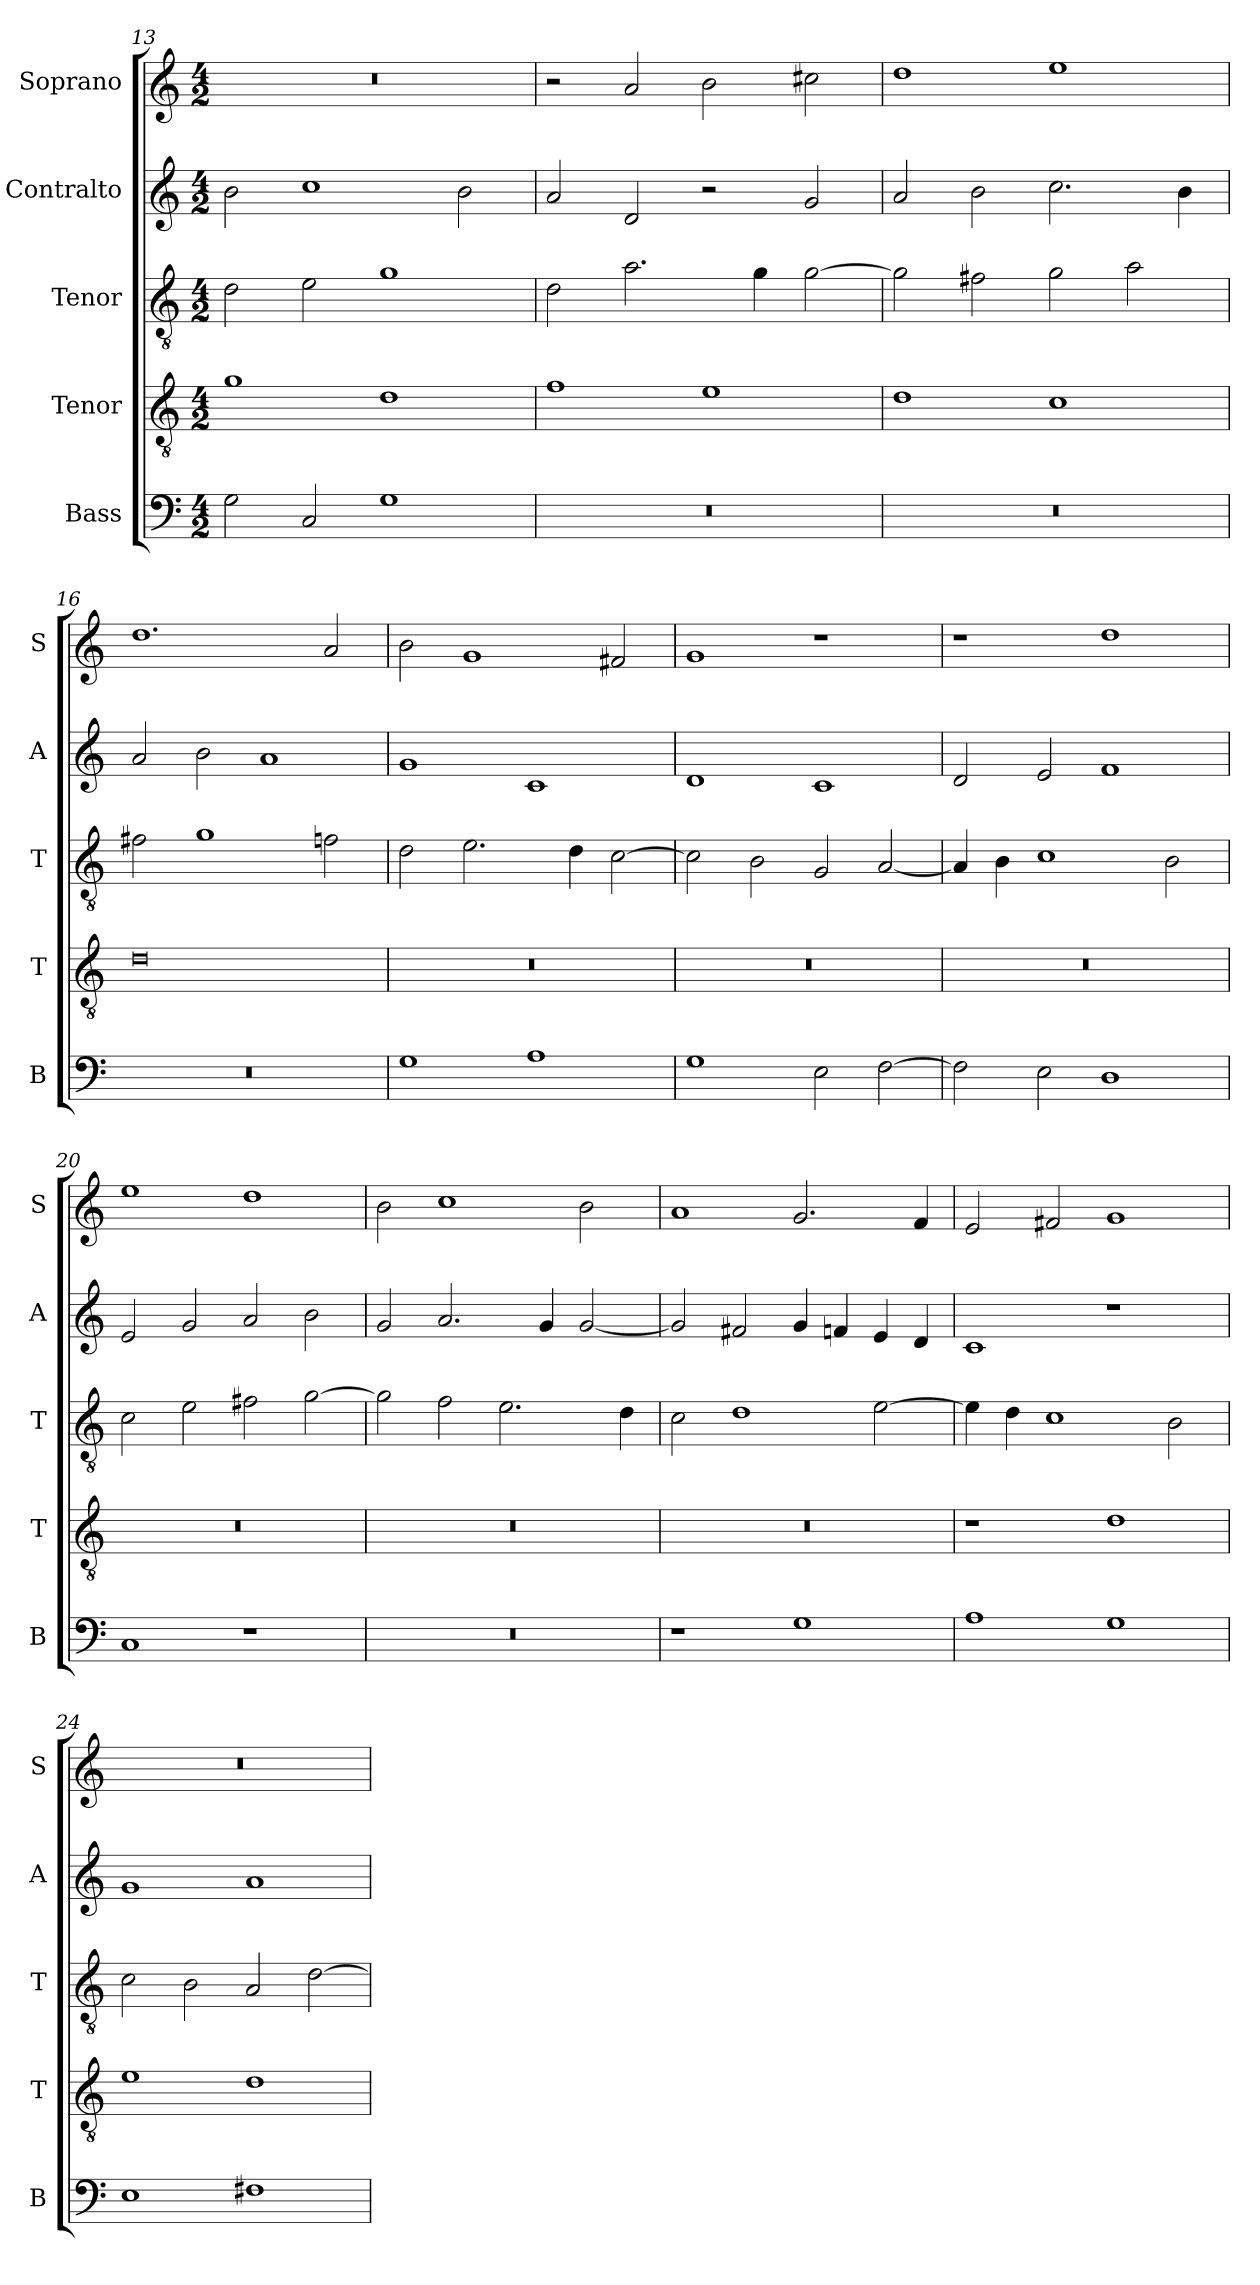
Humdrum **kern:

**kern	**kern	**kern	**kern	**kern
*part5	*part4	*part3	*part2	*part1
*staff5	*staff4	*staff3	*staff2	*staff1
*I"Bass	*I"Tenor	*I"Tenor	*I"Contralto	*I"Soprano
*I'B	*I'T	*I'T	*I'A	*I'S
*clefF4	*clefGv2	*clefGv2	*clefG2	*clefG2
*k[]	*k[]	*k[]	*k[]	*k[]
*G:mix	*G:mix	*G:mix	*G:mix	*G:mix
*M4/2	*M4/2	*M4/2	*M4/2	*M4/2
=13	=13	=13	=13	=13
2G	1g	2d	2b	0r
2C	.	2e	1cc	.
1G	1d	1g	.	.
.	.	.	2b	.
=14	=14	=14	=14	=14
0r	1f	2d	2a	2r
.	.	2.a	2d	2a
.	1e	.	2r	2b
.	.	4g	.	.
.	.	[2g	2g	2cc#X
=15	=15	=15	=15	=15
0r	1d	2g]	2a	1dd
.	.	2f#X	2b	.
.	1c	2g	2.cc	1ee
.	.	2a	.	.
.	.	.	4b	.
=16	=16	=16	=16	=16
0r	0d	2f#X	2a	1.dd
.	.	1g	2b	.
.	.	.	1a	.
.	.	2fn	.	2a
=17	=17	=17	=17	=17
1G	0r	2d	1g	2b
.	.	2.e	.	1g
1A	.	.	1c	.
.	.	4d	.	.
.	.	[2c	.	2f#X
=18	=18	=18	=18	=18
1G	0r	2c]	1d	1g
.	.	2B	.	.
2E	.	2G	1c	1r
[2F	.	[2A	.	.
=19	=19	=19	=19	=19
2F]	0r	4A]	2d	1r
.	.	4B	.	.
2E	.	1c	2e	.
1D	.	.	1f	1dd
.	.	2B	.	.
=20	=20	=20	=20	=20
1C	0r	2c	2e	1ee
.	.	2e	2g	.
1r	.	2f#X	2a	1dd
.	.	[2g	2b	.
=21	=21	=21	=21	=21
0r	0r	2g]	2g	2b
.	.	2f	2.a	1cc
.	.	2.e	.	.
.	.	.	4g	.
.	.	.	[2g	2b
.	.	4d	.	.
=22	=22	=22	=22	=22
1r	0r	2c	2g]	1a
.	.	1d	2f#X	.
1G	.	.	4g	2.g
.	.	.	4fn	.
.	.	[2e	4e	.
.	.	.	4d	4f
=23	=23	=23	=23	=23
1A	1r	4e]	1c	2e
.	.	4d	.	.
.	.	1c	.	2f#X
1G	1d	.	1r	1g
.	.	2B	.	.
=24	=24	=24	=24	=24
1E	1e	2c	1g	0r
.	.	2B	.	.
1F#X	1d	2A	1a	.
.	.	[2d	.	.
=	=	=	=	=
*-	*-	*-	*-	*-
